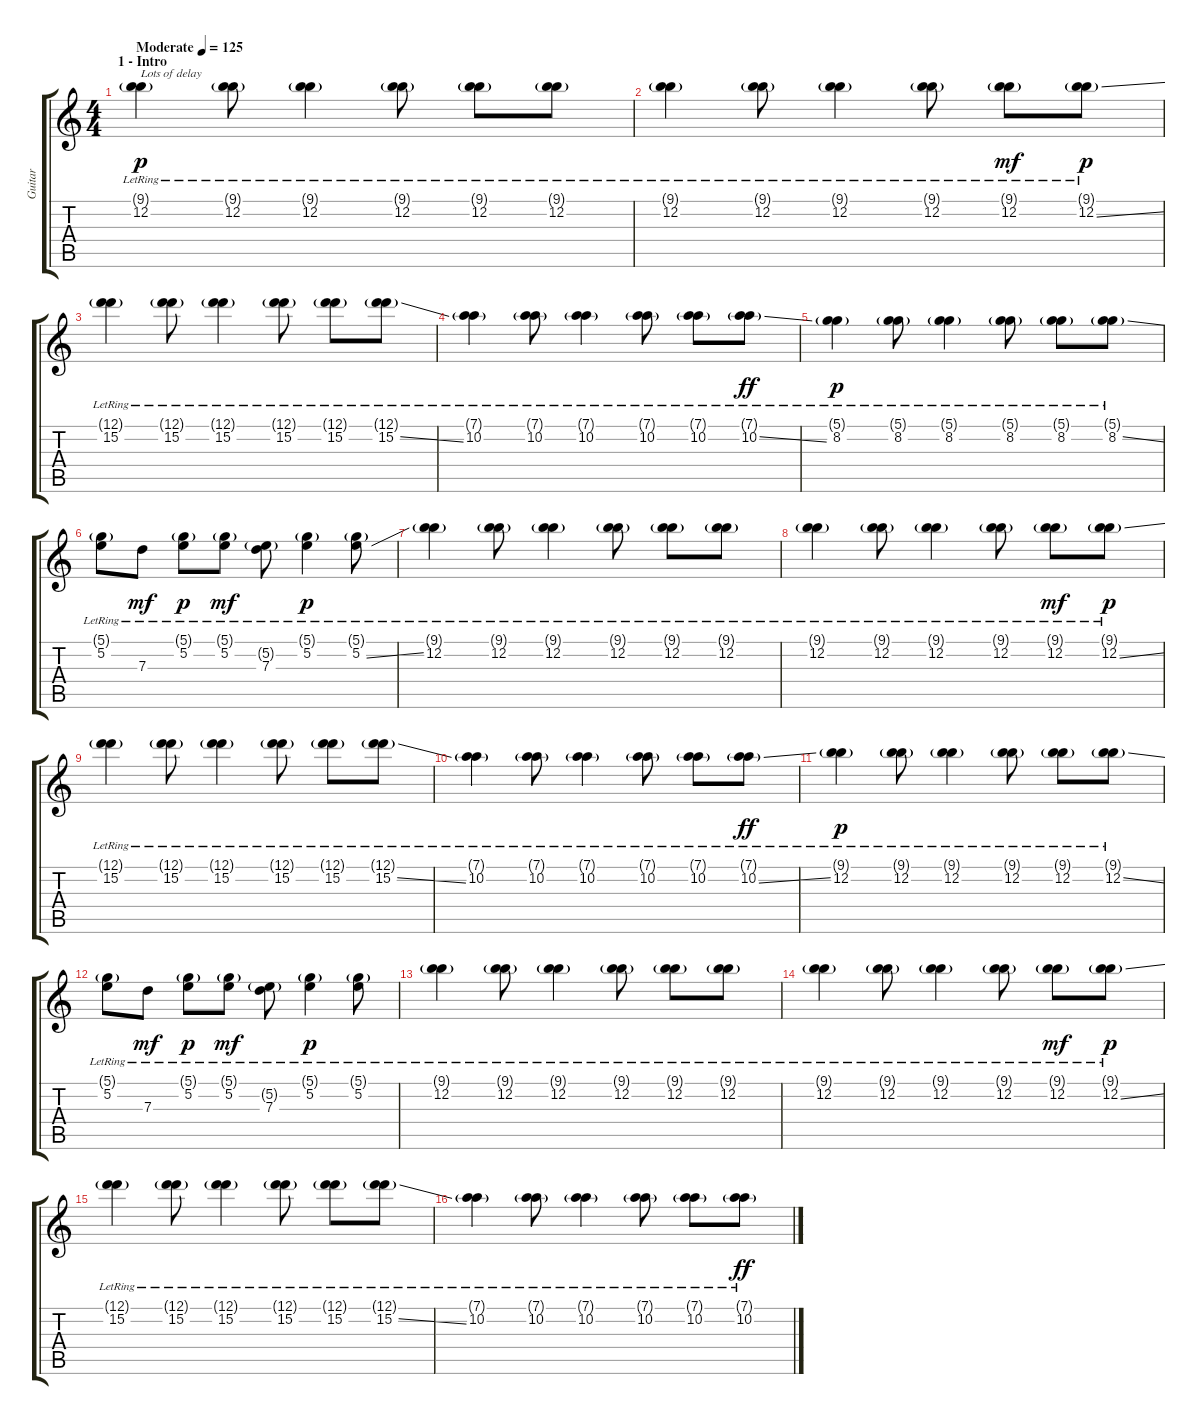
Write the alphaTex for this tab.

\track ("Guitar" "Guitar") {instrument electricguitarjazz}
\staff {score tabs}
\tuning (D4 B3 G3 D3 A2 D2) {hide}
\ts (4 4)
\section ("" "1 - Intro")
\tempo (125 "Moderate")
\clef g2
\ks c
(9.1{g lr} 12.2{lr}).4{txt "Lots of delay" dy p instrument electricguitarjazz} (9.1{g lr} 12.2{lr}).8 (9.1{g lr} 12.2{lr}).4 (9.1{g lr} 12.2{lr}).8 (9.1{g lr} 12.2{lr}).8 (9.1{g lr} 12.2{lr}).8 |
(9.1{g lr} 12.2{lr}).4 (9.1{g lr} 12.2{lr}).8 (9.1{g lr} 12.2{lr}).4 (9.1{g lr} 12.2{lr}).8 (9.1{g lr} 12.2{lr}).8{dy mf} (9.1{g lr} 12.2{ss lr}).8{dy p} |
(12.1{g lr} 15.2{lr}).4 (12.1{g lr} 15.2{lr}).8 (12.1{g lr} 15.2{lr}).4 (12.1{g lr} 15.2{lr}).8 (12.1{g lr} 15.2{lr}).8 (12.1{g lr} 15.2{ss lr}).8 |
(7.1{g lr} 10.2{lr}).4 (7.1{g lr} 10.2{lr}).8 (7.1{g lr} 10.2{lr}).4 (7.1{g lr} 10.2{lr}).8 (7.1{g lr} 10.2{lr}).8 (7.1{g lr} 10.2{ss lr}).8{dy ff} |
(5.1{g lr} 8.2{lr}).4{dy p} (5.1{g lr} 8.2{lr}).8 (5.1{g lr} 8.2{lr}).4 (5.1{g lr} 8.2{lr}).8 (5.1{g lr} 8.2{lr}).8 (5.1{g lr} 8.2{ss lr}).8 |
(5.1{g} 5.2{lr}).8 7.3{lr}.8{dy mf} (5.1{g lr} 5.2{lr}).8{dy p} (5.1{g lr} 5.2{lr}).8{dy mf} (5.2{g lr} 7.3{lr}).8 (5.1{g lr} 5.2{lr}).4{dy p} (5.1{g lr} 5.2{ss lr}).8 |
(9.1{g lr} 12.2{lr}).4 (9.1{g lr} 12.2{lr}).8 (9.1{g lr} 12.2{lr}).4 (9.1{g lr} 12.2{lr}).8 (9.1{g lr} 12.2{lr}).8 (9.1{g lr} 12.2{lr}).8 |
(9.1{g lr} 12.2{lr}).4 (9.1{g lr} 12.2{lr}).8 (9.1{g lr} 12.2{lr}).4 (9.1{g lr} 12.2{lr}).8 (9.1{g lr} 12.2{lr}).8{dy mf} (9.1{g lr} 12.2{ss lr}).8{dy p} |
(12.1{g lr} 15.2{lr}).4 (12.1{g lr} 15.2{lr}).8 (12.1{g lr} 15.2{lr}).4 (12.1{g lr} 15.2{lr}).8 (12.1{g lr} 15.2{lr}).8 (12.1{g lr} 15.2{ss lr}).8 |
(7.1{g lr} 10.2{lr}).4 (7.1{g lr} 10.2{lr}).8 (7.1{g lr} 10.2{lr}).4 (7.1{g lr} 10.2{lr}).8 (7.1{g lr} 10.2{lr}).8 (7.1{g lr} 10.2{ss lr}).8{dy ff} |
(9.1{g lr} 12.2{lr}).4{dy p} (9.1{g lr} 12.2{lr}).8 (9.1{g lr} 12.2{lr}).4 (9.1{g lr} 12.2{lr}).8 (9.1{g lr} 12.2{lr}).8 (9.1{g lr} 12.2{ss lr}).8 |
(5.1{g} 5.2{lr}).8 7.3{lr}.8{dy mf} (5.1{g lr} 5.2{lr}).8{dy p} (5.1{g lr} 5.2{lr}).8{dy mf} (5.2{g lr} 7.3{lr}).8 (5.1{g lr} 5.2{lr}).4{dy p} (5.1{g lr} 5.2{lr}).8 |
(9.1{g lr} 12.2{lr}).4 (9.1{g lr} 12.2{lr}).8 (9.1{g lr} 12.2{lr}).4 (9.1{g lr} 12.2{lr}).8 (9.1{g lr} 12.2{lr}).8 (9.1{g lr} 12.2{lr}).8 |
(9.1{g lr} 12.2{lr}).4 (9.1{g lr} 12.2{lr}).8 (9.1{g lr} 12.2{lr}).4 (9.1{g lr} 12.2{lr}).8 (9.1{g lr} 12.2{lr}).8{dy mf} (9.1{g lr} 12.2{ss lr}).8{dy p} |
(12.1{g lr} 15.2{lr}).4 (12.1{g lr} 15.2{lr}).8 (12.1{g lr} 15.2{lr}).4 (12.1{g lr} 15.2{lr}).8 (12.1{g lr} 15.2{lr}).8 (12.1{g lr} 15.2{ss lr}).8 |
(7.1{g lr} 10.2{lr}).4 (7.1{g lr} 10.2{lr}).8 (7.1{g lr} 10.2{lr}).4 (7.1{g lr} 10.2{lr}).8 (7.1{g lr} 10.2{lr}).8 (7.1{g lr} 10.2{ss lr}).8{dy ff}
